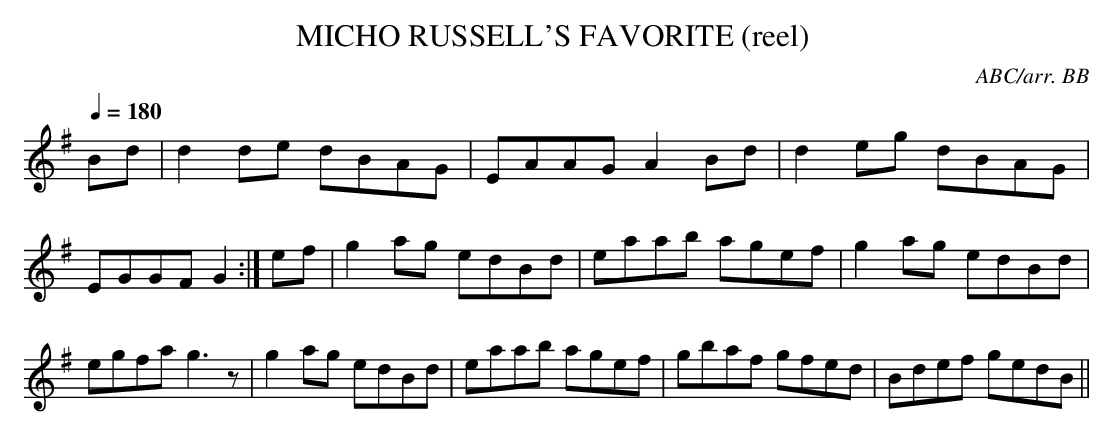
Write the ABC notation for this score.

X:1
T:MICHO RUSSELL'S FAVORITE (reel) \
C:ABC/arr. BB\
M:4/4\
L:1/8\
Q:1/4=180\
K:G\
Bd|d2de dBAG|EAAG A2Bd|d2eg dBAG|EGGF G2 :|\
ef|g2 ag edBd|eaab agef|g2 ag edBd|egfa g3z|\
g2ag edBd|eaab agef|gbaf gfed|Bdef gedB||\
\
\
